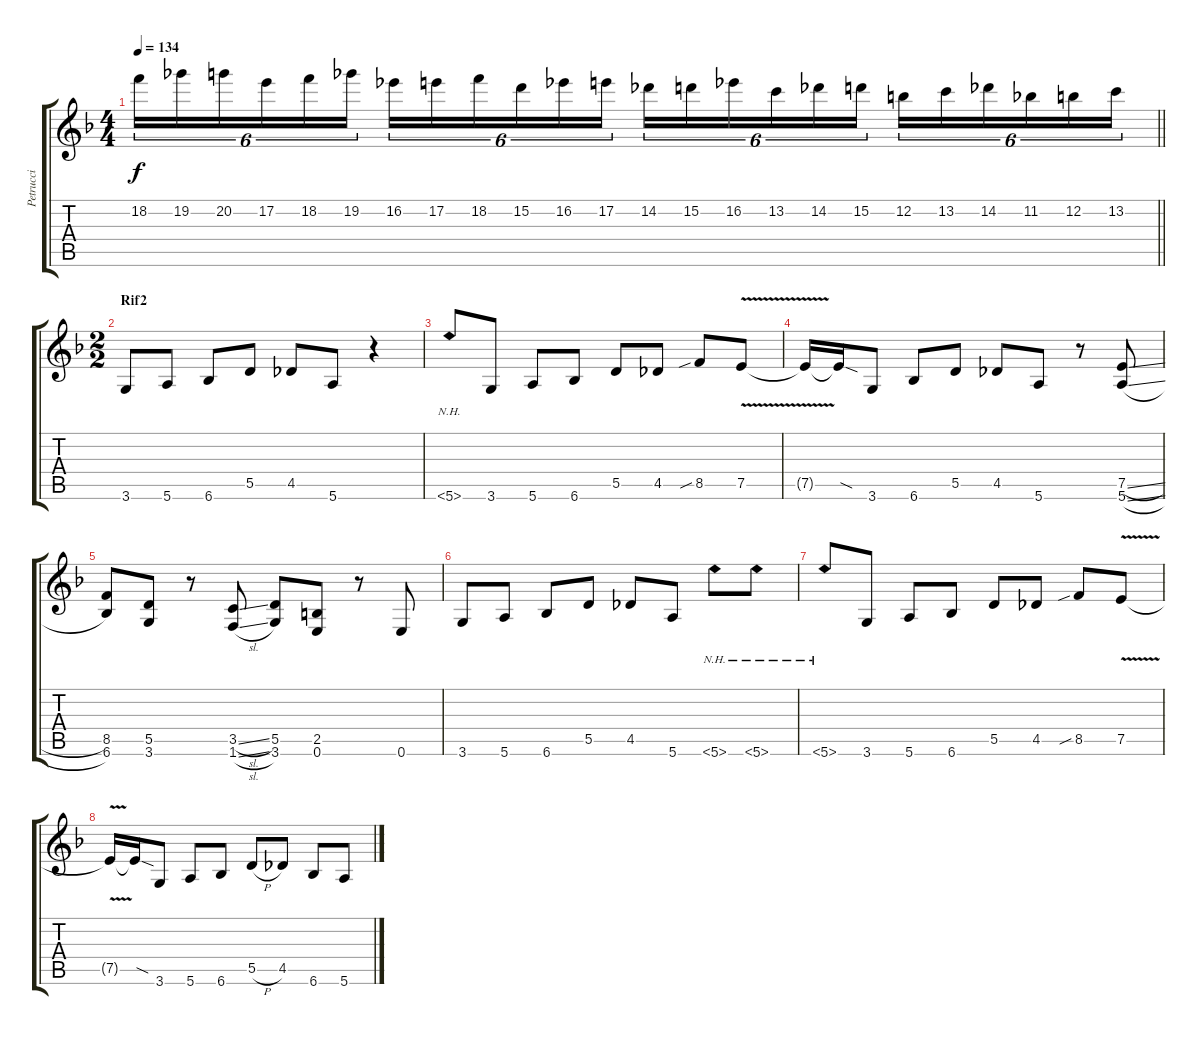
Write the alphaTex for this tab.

\track ("Petrucci" "Petrucci") {instrument distortionguitar}
\staff {score tabs}
\tuning (E4 B3 G3 D3 A2 E2) {hide}
\ts (4 4)
\tempo 134
\clef g2
\barLineRight lightlight
\ks f
18.2.16{tu (6 4) dy f} 19.2.16{tu (6 4)} 20.2.16{tu (6 4)} 17.2.16{tu (6 4)} 18.2.16{tu (6 4)} 19.2.16{tu (6 4)} 16.2.16{tu (6 4)} 17.2.16{tu (6 4)} 18.2.16{tu (6 4)} 15.2.16{tu (6 4)} 16.2.16{tu (6 4)} 17.2.16{tu (6 4)} 14.2.16{tu (6 4)} 15.2.16{tu (6 4)} 16.2.16{tu (6 4)} 13.2.16{tu (6 4)} 14.2.16{tu (6 4)} 15.2.16{tu (6 4)} 12.2.16{tu (6 4)} 13.2.16{tu (6 4)} 14.2.16{tu (6 4)} 11.2.16{tu (6 4)} 12.2.16{tu (6 4)} 13.2.16{tu (6 4)} |
\ts (2 2)
\section ("" "Rif2")
3.6.8 5.6.8 6.6.8 5.5.8 4.5.8 5.6.8 r.4 |
5.6{nh}.8 3.6.8 5.6.8 6.6.8 5.5.8 4.5.8 8.5{sib}.8 7.5{v}.8 |
7.5{t}.16 7.5{sod t}.16 3.6.8 6.6.8 5.5.8 4.5.8 5.6.8 r.8 (7.5{sl} 5.6{sl}).8 |
(8.5 6.6).8 (5.5 3.6).8 r.8 (3.5{sl} 1.6{sl}).8 (5.5 3.6).8 (2.5 0.6).8 r.8 0.6.8 |
3.6.8 5.6.8 6.6.8 5.5.8 4.5.8 5.6.8 5.6{nh}.8 5.6{nh}.8 |
5.6{nh}.8 3.6.8 5.6.8 6.6.8 5.5.8 4.5.8 8.5{sib}.8 7.5{v}.8 |
7.5{t}.16 7.5{sod t}.16 3.6.8 5.6.8 6.6.8 5.5{h}.8 4.5.8 6.6.8 5.6.8
